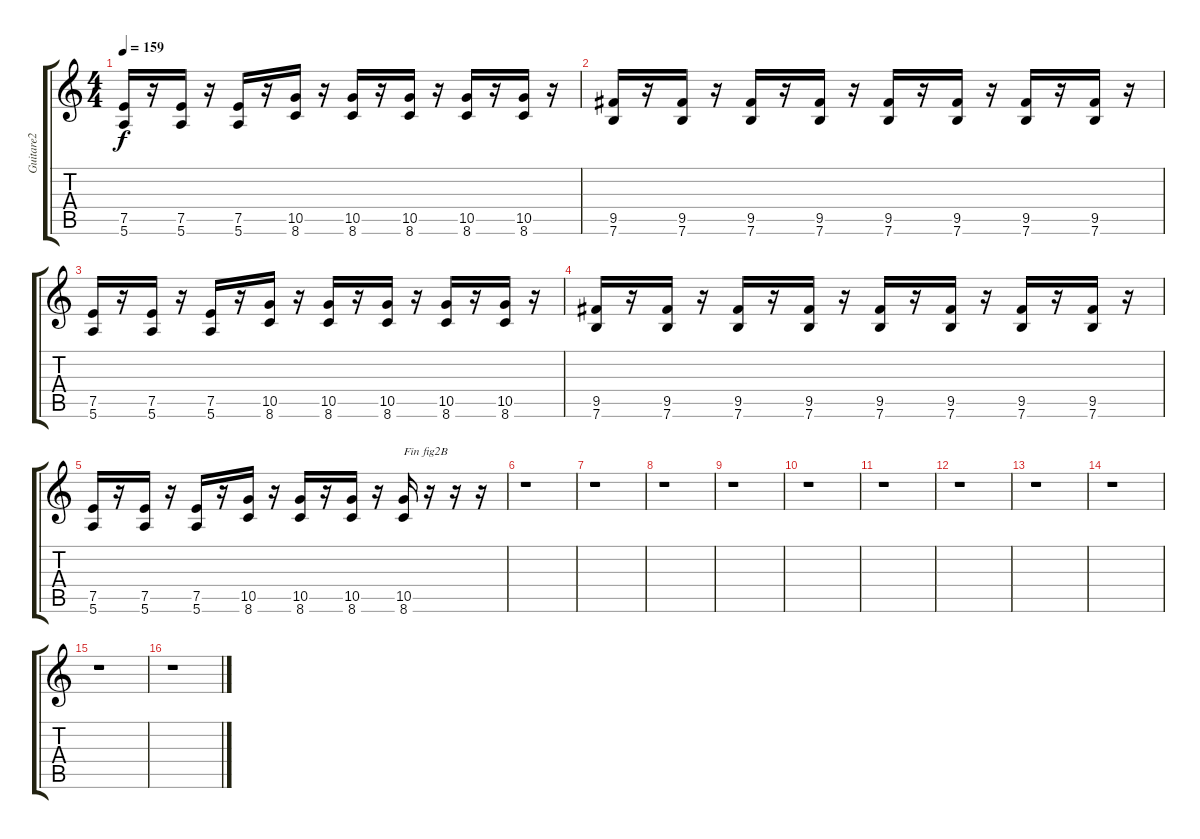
\track ("Guitare2" "Guitare2") {instrument overdrivenguitar}
\staff {score tabs}
\tuning (E4 B3 G3 D3 A2 E2) {hide}
\ts (4 4)
\tempo 159
\clef g2
\ks c
(7.5 5.6).16{dy f} r.16 (7.5 5.6).16 r.16 (7.5 5.6).16 r.16 (10.5 8.6).16 r.16 (10.5 8.6).16 r.16 (10.5 8.6).16 r.16 (10.5 8.6).16 r.16 (10.5 8.6).16 r.16 |
(9.5 7.6).16 r.16 (9.5 7.6).16 r.16 (9.5 7.6).16 r.16 (9.5 7.6).16 r.16 (9.5 7.6).16 r.16 (9.5 7.6).16 r.16 (9.5 7.6).16 r.16 (9.5 7.6).16 r.16 |
(7.5 5.6).16 r.16 (7.5 5.6).16 r.16 (7.5 5.6).16 r.16 (10.5 8.6).16 r.16 (10.5 8.6).16 r.16 (10.5 8.6).16 r.16 (10.5 8.6).16 r.16 (10.5 8.6).16 r.16 |
(9.5 7.6).16 r.16 (9.5 7.6).16 r.16 (9.5 7.6).16 r.16 (9.5 7.6).16 r.16 (9.5 7.6).16 r.16 (9.5 7.6).16 r.16 (9.5 7.6).16 r.16 (9.5 7.6).16 r.16 |
(7.5 5.6).16 r.16 (7.5 5.6).16 r.16 (7.5 5.6).16 r.16 (10.5 8.6).16 r.16 (10.5 8.6).16 r.16 (10.5 8.6).16 r.16 (10.5 8.6).16{txt "Fin fig2B"} r.16 r.16 r.16 |
r.1 |
r.1 |
r.1 |
r.1 |
r.1 |
r.1 |
r.1 |
r.1 |
r.1 |
r.1 |
r.1
